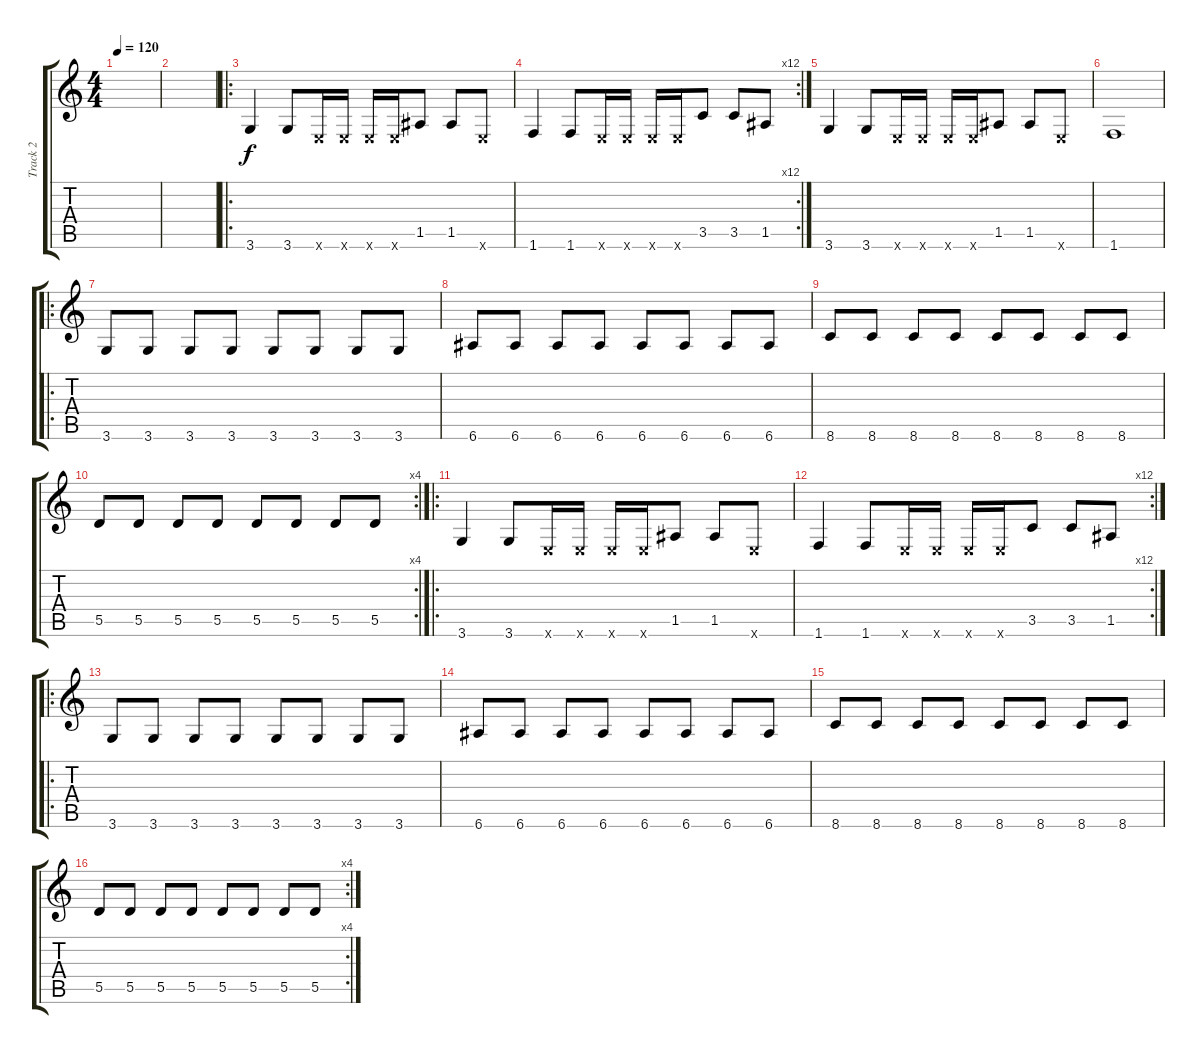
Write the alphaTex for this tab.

\track ("Track 2" "Track 2") {instrument electricbasspick}
\staff {score tabs}
\tuning (E4 B3 G3 D3 A2 E2) {hide}
\ts (4 4)
\tempo 120
\clef g2
\ks c
|
|
\ro
3.6.4 3.6.8 0.6{x}.16 0.6{x}.16 0.6{x}.16 0.6{x}.16 1.5.8 1.5.8 0.6{x}.8 |
\rc 12
1.6.4 1.6.8 0.6{x}.16 0.6{x}.16 0.6{x}.16 0.6{x}.16 3.5.8 3.5.8 1.5.8 |
3.6.4 3.6.8 0.6{x}.16 0.6{x}.16 0.6{x}.16 0.6{x}.16 1.5.8 1.5.8 0.6{x}.8 |
1.6.1 |
\ro
3.6.8 3.6.8 3.6.8 3.6.8 3.6.8 3.6.8 3.6.8 3.6.8 |
6.6.8 6.6.8 6.6.8 6.6.8 6.6.8 6.6.8 6.6.8 6.6.8 |
8.6.8 8.6.8 8.6.8 8.6.8 8.6.8 8.6.8 8.6.8 8.6.8 |
\rc 4
5.5.8 5.5.8 5.5.8 5.5.8 5.5.8 5.5.8 5.5.8 5.5.8 |
\ro
3.6.4 3.6.8 0.6{x}.16 0.6{x}.16 0.6{x}.16 0.6{x}.16 1.5.8 1.5.8 0.6{x}.8 |
\rc 12
1.6.4 1.6.8 0.6{x}.16 0.6{x}.16 0.6{x}.16 0.6{x}.16 3.5.8 3.5.8 1.5.8 |
\ro
3.6.8 3.6.8 3.6.8 3.6.8 3.6.8 3.6.8 3.6.8 3.6.8 |
6.6.8 6.6.8 6.6.8 6.6.8 6.6.8 6.6.8 6.6.8 6.6.8 |
8.6.8 8.6.8 8.6.8 8.6.8 8.6.8 8.6.8 8.6.8 8.6.8 |
\rc 4
5.5.8 5.5.8 5.5.8 5.5.8 5.5.8 5.5.8 5.5.8 5.5.8
